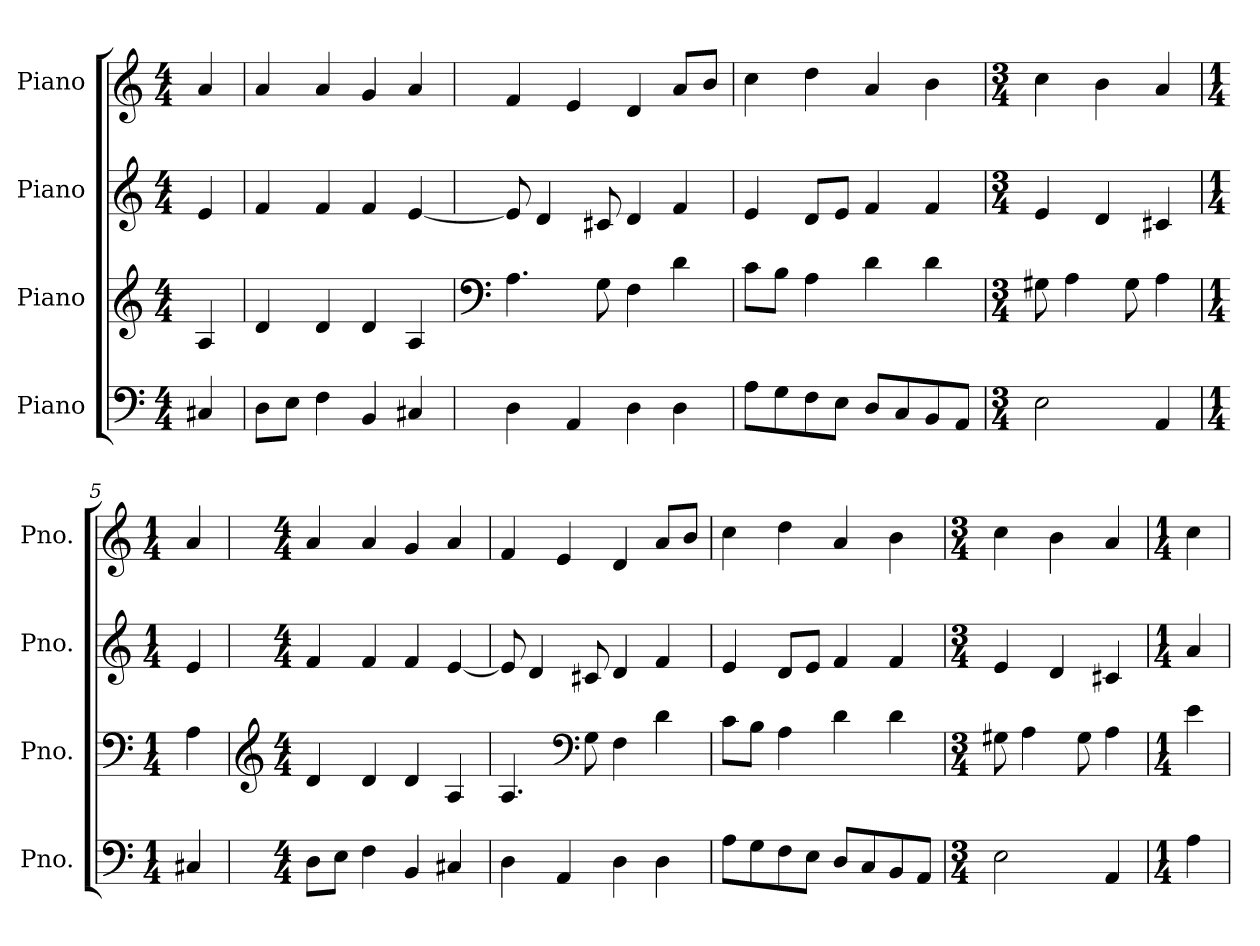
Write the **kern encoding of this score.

**kern	**kern	**kern	**kern
*part4	*part3	*part2	*part1
*staff4	*staff3	*staff2	*staff1
*I"Piano	*I"Piano	*I"Piano	*I"Piano
*I'Pno.	*I'Pno.	*I'Pno.	*I'Pno.
*clefF4	*clefG2	*clefG2	*clefG2
*k[]	*k[]	*k[]	*k[]
*M4/4	*M4/4	*M4/4	*M4/4
*MM120	*MM120	*MM120	*MM120
=	=	=	=
4C#X/	4A/	4e/	4a/
=1	=1	=1	=1
8D\L	4d/	4f/	4a/
8E\J	.	.	.
4F\	4d/	4f/	4a/
4BB/	4d/	4f/	4g/
4C#X/	4A/	[4e/	4a/
=2	=2	=2	=2
*	*clefF4	*	*
4D\	4.A\	8e/]	4f/
.	.	4d/	.
4AA/	.	.	4e/
.	8G\	8c#X/	.
4D\	4F\	4d/	4d/
4D\	4d\	4f/	8a/L
.	.	.	8b/J
=3	=3	=3	=3
8A\L	8c\L	4e/	4cc\
8G\	8B\J	.	.
8F\	4A\	8d/L	4dd\
8E\J	.	8e/J	.
8D/L	4d\	4f/	4a/
8C/	.	.	.
8BB/	4d\	4f/	4b\
8AA/J	.	.	.
=4	=4	=4	=4
*M3/4	*M3/4	*M3/4	*M3/4
2E\	8G#X\	4e/	4cc\
.	4A\	.	.
.	.	4d/	4b\
.	8G#\	.	.
4AA/	4A\	4c#X/	4a/
=5	=5	=5	=5
*M1/4	*M1/4	*M1/4	*M1/4
4C#X/	4A\	4e/	4a/
!!LO:LB:g=z
=6	=6	=6	=6
*	*clefG2	*	*
*M4/4	*M4/4	*M4/4	*M4/4
8D\L	4d/	4f/	4a/
8E\J	.	.	.
4F\	4d/	4f/	4a/
4BB/	4d/	4f/	4g/
4C#X/	4A/	[4e/	4a/
=7	=7	=7	=7
4D\	4.A/	8e/]	4f/
.	.	4d/	.
4AA/	.	.	4e/
*	*clefF4	*	*
.	8G\	8c#X/	.
4D\	4F\	4d/	4d/
4D\	4d\	4f/	8a/L
.	.	.	8b/J
=8	=8	=8	=8
8A\L	8c\L	4e/	4cc\
8G\	8B\J	.	.
8F\	4A\	8d/L	4dd\
8E\J	.	8e/J	.
8D/L	4d\	4f/	4a/
8C/	.	.	.
8BB/	4d\	4f/	4b\
8AA/J	.	.	.
=9	=9	=9	=9
*M3/4	*M3/4	*M3/4	*M3/4
2E\	8G#X\	4e/	4cc\
.	4A\	.	.
.	.	4d/	4b\
.	8G#\	.	.
4AA/	4A\	4c#X/	4a/
=10	=10	=10	=10
*M1/4	*M1/4	*M1/4	*M1/4
4A\	4e\	4a/	4cc\
=	=	=	=
*-	*-	*-	*-
